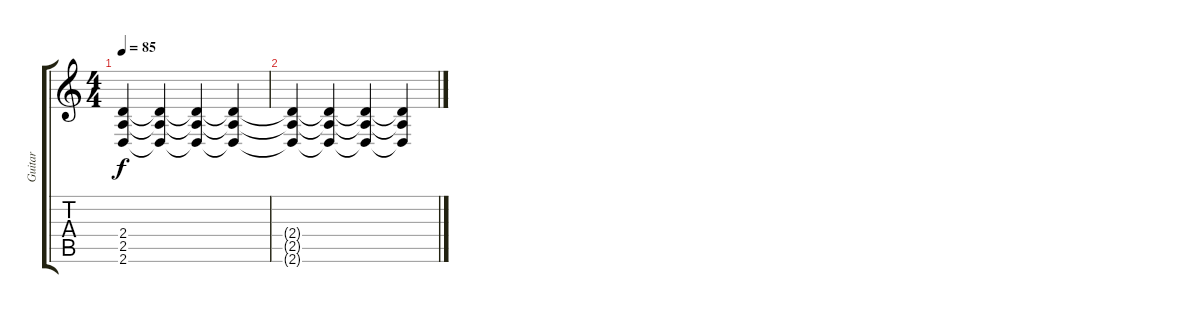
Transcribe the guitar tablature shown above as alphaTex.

\track ("Guitar" "Guitar") {instrument overdrivenguitar}
\staff {score tabs}
\tuning (D4 A3 F3 C3 G2 C2) {hide}
\ts (4 4)
\tempo 85
\clef g2
\ks c
(2.4{t} 2.5{t} 2.6{t}).4{dy f} (2.4{t} 2.5{t} 2.6{t}).4 (2.4{t} 2.5{t} 2.6{t}).4 (2.4{t} 2.5{t} 2.6{t}).4 |
(2.4{t} 2.5{t} 2.6{t}).4 (2.4{t} 2.5{t} 2.6{t}).4 (2.4{t} 2.5{t} 2.6{t}).4 (2.4{t} 2.5{t} 2.6{t}).4
